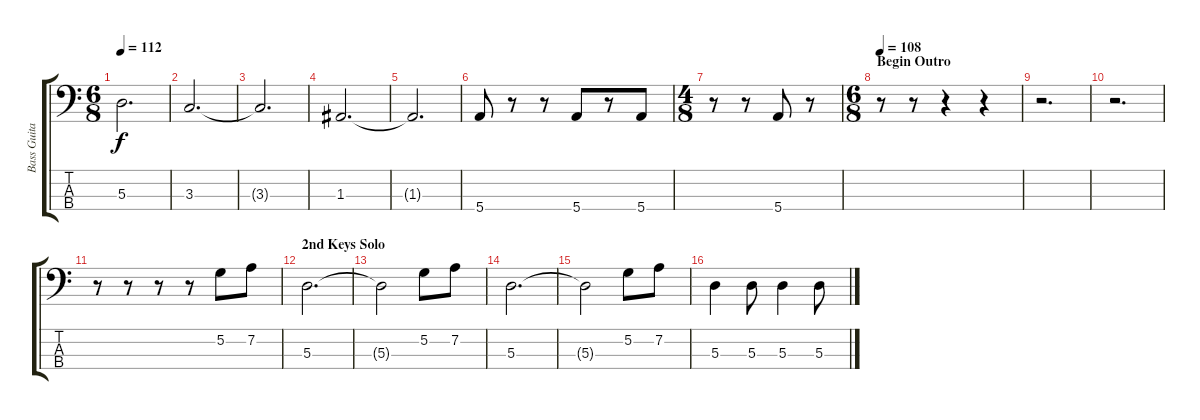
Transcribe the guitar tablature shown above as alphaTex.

\track ("Bass Guitar" "Bass Guita") {instrument electricbassfinger}
\staff {score tabs}
\tuning (G2 D2 A1 E1) {hide}
\ts (6 8)
\tempo 112
\clef f4
\ks c
5.3{t}.2{d dy f} |
3.3.2{d} |
3.3{t}.2{d} |
1.3.2{d} |
1.3{t}.2{d} |
5.4.8 r.8 r.8 5.4.8 r.8 5.4.8 |
\ts (4 8)
r.8 r.8 5.4.8 r.8 |
\ts (6 8)
\section ("" "Begin Outro")
\tempo 108
r.8 r.8 r.4 r.4 |
r.2{d} |
r.2{d} |
r.8 r.8 r.8 r.8 5.2.8 7.2.8 |
\section ("" "2nd Keys Solo")
5.3.2{d} |
5.3{t}.2 5.2.8 7.2.8 |
5.3.2{d} |
5.3{t}.2 5.2.8 7.2.8 |
5.3.4 5.3.8 5.3.4 5.3.8
